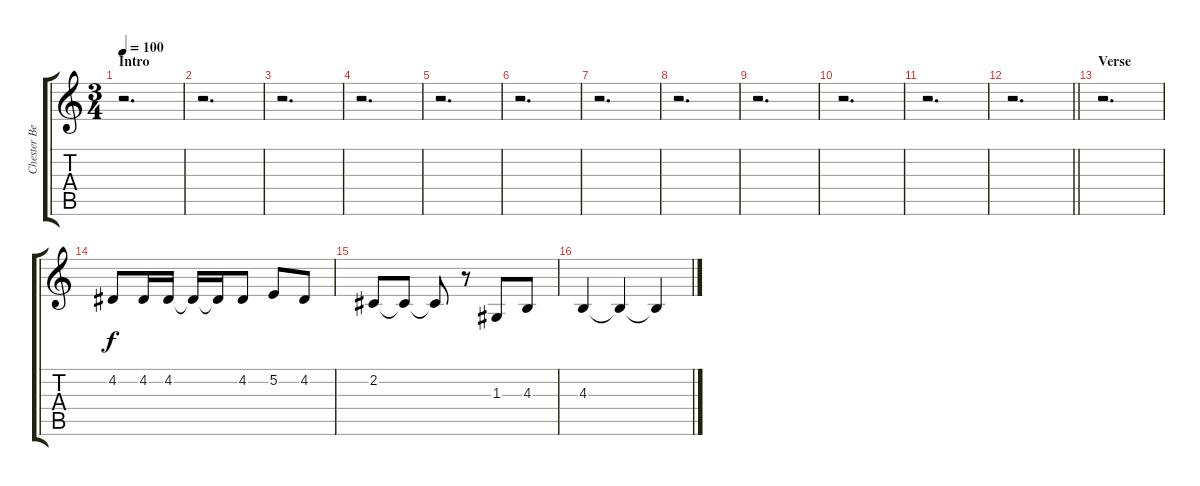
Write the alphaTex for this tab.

\track ("Chester Bennginton" "Chester Be") {instrument lead6voice}
\staff {score tabs}
\tuning (E4 B3 G3 D3 A2 E2) {hide}
\ts (3 4)
\section ("" "Intro")
\tempo 100
\clef g2
\ks c
r.2{d dy f instrument lead6voice} |
r.2{d} |
r.2{d} |
r.2{d} |
r.2{d} |
r.2{d} |
r.2{d} |
r.2{d} |
r.2{d} |
r.2{d} |
r.2{d} |
\barLineRight lightlight
r.2{d} |
\section ("" "Verse")
r.2{d} |
4.2.8 4.2.16 4.2.16 4.2{t}.16 4.2{t}.16 4.2.8 5.2.8 4.2.8 |
2.2.8 2.2{t}.8 2.2{t}.8 r.8 1.3.8 4.3.8 |
4.3.4 4.3{t}.4 4.3{t}.4
